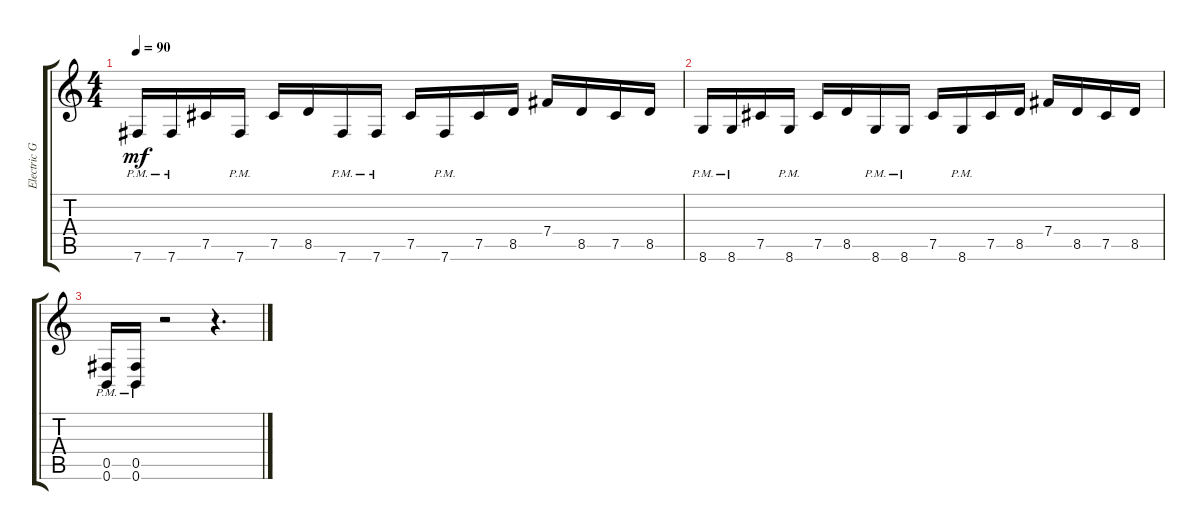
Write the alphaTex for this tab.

\track ("Electric Guitar" "Electric G") {instrument distortionguitar}
\staff {score tabs}
\tuning (Db4 Ab3 E3 B2 Gb2 B1) {hide}
\ts (4 4)
\tempo 90
\clef g2
\ks c
7.6{pm}.16{dy mf} 7.6{pm}.16 7.5.16 7.6{pm}.16 7.5.16 8.5.16 7.6{pm}.16 7.6{pm}.16 7.5.16 7.6{pm}.16 7.5.16 8.5.16 7.4.16 8.5.16 7.5.16 8.5.16 |
8.6{pm}.16 8.6{pm}.16 7.5.16 8.6{pm}.16 7.5.16 8.5.16 8.6{pm}.16 8.6{pm}.16 7.5.16 8.6{pm}.16 7.5.16 8.5.16 7.4.16 8.5.16 7.5.16 8.5.16 |
(0.5{pm} 0.6{pm}).16 (0.5{pm} 0.6{pm}).16 r.2 r.4{d}
